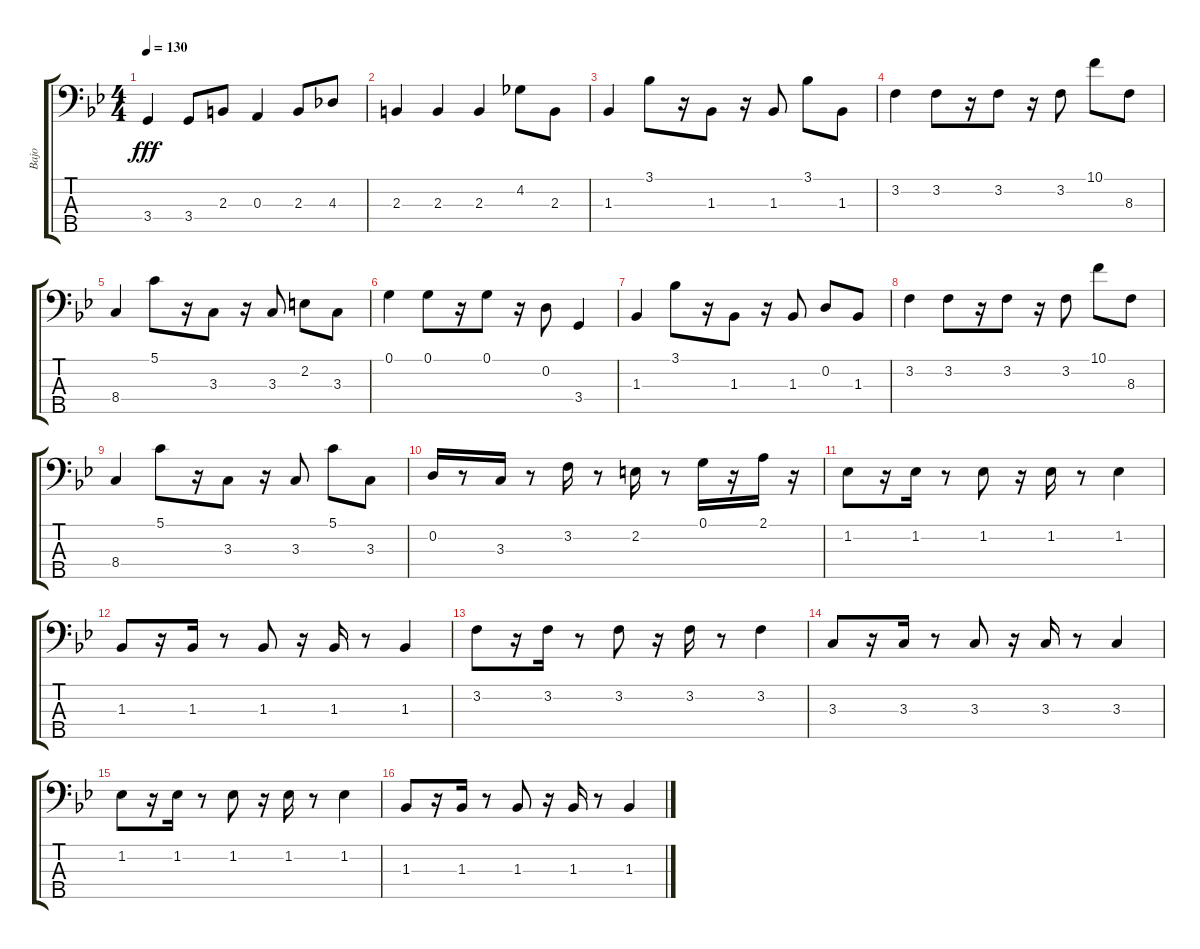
\track ("Bajo" "Bajo") {instrument electricbassfinger}
\staff {score tabs}
\tuning (G2 D2 A1 E1 B0) {hide}
\ts (4 4)
\tempo 130
\clef f4
\ks gminor
3.4.4{dy fff} 3.4.8 2.3.8 0.3.4 2.3.8 4.3.8 |
2.3.4 2.3.4 2.3.4 4.2.8 2.3.8 |
1.3.4 3.1.8 r.16 1.3.8 r.16 1.3.8 3.1.8 1.3.8 |
3.2.4 3.2.8 r.16 3.2.8 r.16 3.2.8 10.1.8 8.3.8 |
8.4.4 5.1.8 r.16 3.3.8 r.16 3.3.8 2.2.8 3.3.8 |
0.1.4 0.1.8 r.16 0.1.8 r.16 0.2.8 3.4.4 |
1.3.4 3.1.8 r.16 1.3.8 r.16 1.3.8 0.2.8 1.3.8 |
3.2.4 3.2.8 r.16 3.2.8 r.16 3.2.8 10.1.8 8.3.8 |
8.4.4 5.1.8 r.16 3.3.8 r.16 3.3.8 5.1.8 3.3.8 |
0.2.16 r.8 3.3.16 r.8 3.2.16 r.8 2.2.16 r.8 0.1.16 r.16 2.1.16 r.16 |
1.2.8 r.16 1.2.16 r.8 1.2.8 r.16 1.2.16 r.8 1.2.4 |
1.3.8 r.16 1.3.16 r.8 1.3.8 r.16 1.3.16 r.8 1.3.4 |
3.2.8 r.16 3.2.16 r.8 3.2.8 r.16 3.2.16 r.8 3.2.4 |
3.3.8 r.16 3.3.16 r.8 3.3.8 r.16 3.3.16 r.8 3.3.4 |
1.2.8 r.16 1.2.16 r.8 1.2.8 r.16 1.2.16 r.8 1.2.4 |
1.3.8 r.16 1.3.16 r.8 1.3.8 r.16 1.3.16 r.8 1.3.4
